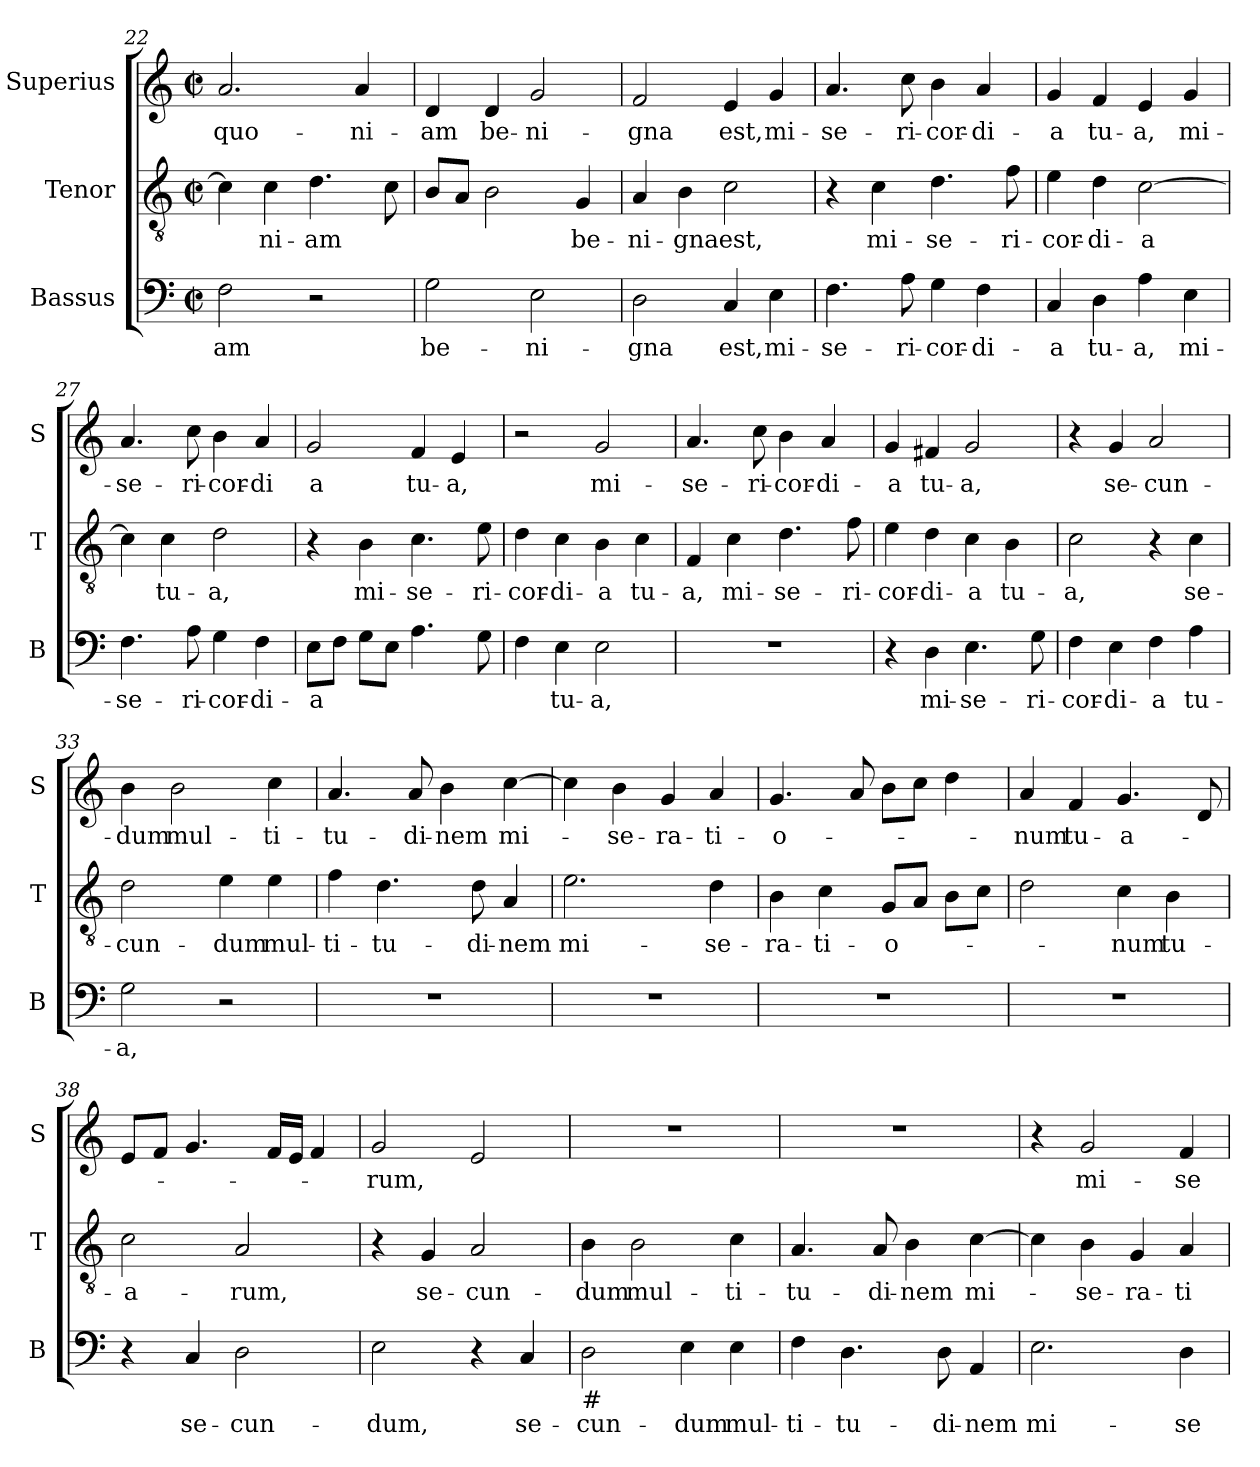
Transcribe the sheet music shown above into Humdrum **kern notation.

**kern	**text	**kern	**text	**kern	**text
*part3	*part3	*part2	*part2	*part1	*part1
*staff3	*staff3	*staff2	*staff2	*staff1	*staff1
*I"Bassus	*	*I"Tenor	*	*I"Superius	*
*I'B	*	*I'T	*	*I'S	*
*clefF4	*	*clefGv2	*	*clefG2	*
*k[]	*	*k[]	*	*k[]	*
*C:	*	*C:	*	*C:	*
*M2/2	*	*M2/2	*	*M2/2	*
*met(c|)	*	*met(c|)	*	*met(c|)	*
=22	=22	=22	=22	=22	=22
!	!LO:LY:b	!	!	!	!LO:LY:b
2F\	-am	4c\]	.	2.a/	quo-
!	!	!	!LO:LY:b	!	!
.	.	4c\	-ni-	.	.
!	!	!	!LO:LY:b	!	!
2r	.	4.d\	-am	.	.
!	!	!	!	!	!LO:LY:b
.	.	.	.	4a/	-ni-
.	.	8c\	.	.	.
=23	=23	=23	=23	=23	=23
!	!LO:LY:b	!	!	!	!LO:LY:b
2G\	be-	8B/L	.	4d/	-am
.	.	8A/J	.	.	.
!	!	!	!	!	!LO:LY:b
.	.	2B\	.	4d/	be-
!	!LO:LY:b	!	!	!	!LO:LY:b
2E\	-ni-	.	.	2g/	-ni-
!	!	!	!LO:LY:b	!	!
.	.	4G/	be-	.	.
=24	=24	=24	=24	=24	=24
!	!LO:LY:b	!	!LO:LY:b	!	!LO:LY:b
2D\	-gna	4A/	-ni-	2f/	-gna
!	!	!	!LO:LY:b	!	!
.	.	4B\	-gna	.	.
!	!LO:LY:b	!	!LO:LY:b	!	!LO:LY:b
4C/	est,	2c\	est,	4e/	est,
!	!LO:LY:b	!	!	!	!LO:LY:b
4E\	mi-	.	.	4g/	mi-
=25	=25	=25	=25	=25	=25
!	!LO:LY:b	!	!	!	!LO:LY:b
4.F\	-se-	4r	.	4.a/	-se-
!	!	!	!LO:LY:b	!	!
.	.	4c\	mi-	.	.
!	!LO:LY:b	!	!	!	!LO:LY:b
8A\	-ri-	.	.	8cc\	-ri-
!	!LO:LY:b	!	!LO:LY:b	!	!LO:LY:b
4G\	-cor-	4.d\	-se-	4b\	-cor-
!	!LO:LY:b	!	!	!	!LO:LY:b
4F\	-di-	.	.	4a/	-di-
!	!	!	!LO:LY:b	!	!
.	.	8f\	-ri-	.	.
=26	=26	=26	=26	=26	=26
!	!LO:LY:b	!	!LO:LY:b	!	!LO:LY:b
4C/	-a	4e\	-cor-	4g/	-a
!	!LO:LY:b	!	!LO:LY:b	!	!LO:LY:b
4D\	tu-	4d\	-di-	4f/	tu-
!	!LO:LY:b	!	!LO:LY:b	!	!LO:LY:b
4A\	-a,	[2c\	-a	4e/	-a,
!	!LO:LY:b	!	!	!	!LO:LY:b
4E\	mi-	.	.	4g/	mi-
!!LO:LB:g=z
=27	=27	=27	=27	=27	=27
!	!LO:LY:b	!	!	!	!LO:LY:b
4.F\	-se-	4c\]	.	4.a/	-se-
!	!	!	!LO:LY:b	!	!
.	.	4c\	tu-	.	.
!	!LO:LY:b	!	!	!	!LO:LY:b
8A\	-ri-	.	.	8cc\	-ri-
!	!LO:LY:b	!	!LO:LY:b	!	!LO:LY:b
4G\	-cor-	2d\	-a,	4b\	-cor-
!	!LO:LY:b	!	!	!	!LO:LY:b
4F\	-di-	.	.	4a/	-di
=28	=28	=28	=28	=28	=28
!	!LO:LY:b	!	!	!	!LO:LY:b
8E\L	-a	4r	.	2g/	a
8F\J	.	.	.	.	.
!	!	!	!LO:LY:b	!	!
8G\L	.	4B\	mi-	.	.
8E\J	.	.	.	.	.
!	!	!	!LO:LY:b	!	!LO:LY:b
4.A\	.	4.c\	-se-	4f/	tu-
!	!	!	!	!	!LO:LY:b
.	.	.	.	4e/	-a,
!	!	!	!LO:LY:b	!	!
8G\	.	8e\	-ri-	.	.
=29	=29	=29	=29	=29	=29
!	!	!	!LO:LY:b	!	!
4F\	.	4d\	-cor-	2r	.
!	!LO:LY:b	!	!LO:LY:b	!	!
4E\	tu-	4c\	-di-	.	.
!	!LO:LY:b	!	!LO:LY:b	!	!LO:LY:b
2E\	-a,	4B\	-a	2g/	mi-
!	!	!	!LO:LY:b	!	!
.	.	4c\	tu-	.	.
=30	=30	=30	=30	=30	=30
!	!	!	!LO:LY:b	!	!LO:LY:b
1r	.	4F/	-a,	4.a/	-se-
!	!	!	!LO:LY:b	!	!
.	.	4c\	mi-	.	.
!	!	!	!	!	!LO:LY:b
.	.	.	.	8cc\	-ri-
!	!	!	!LO:LY:b	!	!LO:LY:b
.	.	4.d\	-se-	4b\	-cor-
!	!	!	!	!	!LO:LY:b
.	.	.	.	4a/	-di-
!	!	!	!LO:LY:b	!	!
.	.	8f\	-ri-	.	.
=31	=31	=31	=31	=31	=31
!	!	!	!LO:LY:b	!	!LO:LY:b
4r	.	4e\	-cor-	4g/	-a
!	!LO:LY:b	!	!LO:LY:b	!	!LO:LY:b
4D\	mi-	4d\	-di-	4f#X/	tu-
!	!LO:LY:b	!	!LO:LY:b	!	!LO:LY:b
4.E\	-se-	4c\	-a	2g/	-a,
!	!	!	!LO:LY:b	!	!
.	.	4B\	tu-	.	.
!	!LO:LY:b	!	!	!	!
8G\	-ri-	.	.	.	.
=32	=32	=32	=32	=32	=32
!	!LO:LY:b	!	!LO:LY:b	!	!
4F\	-cor-	2c\	-a,	4r	.
!	!LO:LY:b	!	!	!	!LO:LY:b
4E\	-di-	.	.	4g/	se-
!	!LO:LY:b	!	!	!	!LO:LY:b
4F\	-a	4r	.	2a/	-cun-
!	!LO:LY:b	!	!LO:LY:b	!	!
4A\	tu-	4c\	se-	.	.
!!LO:LB:g=z
=33	=33	=33	=33	=33	=33
!	!LO:LY:b	!	!LO:LY:b	!	!LO:LY:b
2G\	-a,	2d\	-cun-	4b\	-dum
!	!	!	!	!	!LO:LY:b
.	.	.	.	2b\	mul-
!	!	!	!LO:LY:b	!	!
2r	.	4e\	-dum	.	.
!	!	!	!LO:LY:b	!	!LO:LY:b
.	.	4e\	mul-	4cc\	-ti-
=34	=34	=34	=34	=34	=34
!	!	!	!LO:LY:b	!	!LO:LY:b
1r	.	4f\	-ti-	4.a/	-tu-
!	!	!	!LO:LY:b	!	!
.	.	4.d\	-tu-	.	.
!	!	!	!	!	!LO:LY:b
.	.	.	.	8a/	-di-
!	!	!	!	!	!LO:LY:b
.	.	.	.	4b\	-nem
!	!	!	!LO:LY:b	!	!
.	.	8d\	-di-	.	.
!	!	!	!LO:LY:b	!	!LO:LY:b
.	.	4A/	-nem	[4cc\	mi-
=35	=35	=35	=35	=35	=35
!	!	!	!LO:LY:b	!	!
1r	.	2.e\	mi-	4cc\]	.
!	!	!	!	!	!LO:LY:b
.	.	.	.	4b\	-se-
!	!	!	!	!	!LO:LY:b
.	.	.	.	4g/	-ra-
!	!	!	!LO:LY:b	!	!LO:LY:b
.	.	4d\	-se-	4a/	-ti-
=36	=36	=36	=36	=36	=36
!	!	!	!LO:LY:b	!	!LO:LY:b
1r	.	4B\	-ra-	4.g/	-o-
!	!	!	!LO:LY:b	!	!
.	.	4c\	-ti-	.	.
.	.	.	.	8a/	.
!	!	!	!LO:LY:b	!	!
.	.	8G/L	-o-	8b\L	.
.	.	8A/J	.	8cc\J	.
.	.	8B\L	.	4dd\	.
.	.	8c\J	.	.	.
=37	=37	=37	=37	=37	=37
!	!	!	!	!	!LO:LY:b
1r	.	2d\	.	4a/	-num
!	!	!	!	!	!LO:LY:b
.	.	.	.	4f/	tu-
!	!	!	!LO:LY:b	!	!LO:LY:b
.	.	4c\	-num	4.g/	-a-
!	!	!	!LO:LY:b	!	!
.	.	4B\	tu-	.	.
.	.	.	.	8d/	.
=38	=38	=38	=38	=38	=38
!	!	!	!LO:LY:b	!	!
4r	.	2c\	-a-	8e/L	.
.	.	.	.	8f/J	.
!	!LO:LY:b	!	!	!	!
4C/	se-	.	.	4.g/	.
!	!LO:LY:b	!	!LO:LY:b	!	!
2D\	-cun-	2A/	-rum,	.	.
.	.	.	.	16f/LL	.
.	.	.	.	16e/JJ	.
.	.	.	.	4f/	.
!!LO:PB:g=z
=39	=39	=39	=39	=39	=39
!	!LO:LY:b	!	!	!	!LO:LY:b
2E\	-dum,	4r	.	2g/	-rum,
!	!	!	!LO:LY:b	!	!
.	.	4G/	se-	.	.
!	!	!	!LO:LY:b	!	!
4r	.	2A/	-cun-	2e/	.
!	!LO:LY:b	!	!	!	!
4C/	se-	.	.	.	.
=40	=40	=40	=40	=40	=40
!LO:TX:b:t=#	!	!	!	!	!
!	!LO:LY:b	!	!LO:LY:b	!	!
2D\	-cun-	4B\	-dum	1r	.
!	!	!	!LO:LY:b	!	!
.	.	2B\	mul-	.	.
!	!LO:LY:b	!	!	!	!
4E\	-dum	.	.	.	.
!	!LO:LY:b	!	!LO:LY:b	!	!
4E\	mul-	4c\	-ti-	.	.
=41	=41	=41	=41	=41	=41
!	!LO:LY:b	!	!LO:LY:b	!	!
4F\	-ti-	4.A/	-tu-	1r	.
!	!LO:LY:b	!	!	!	!
4.D\	-tu-	.	.	.	.
!	!	!	!LO:LY:b	!	!
.	.	8A/	-di-	.	.
!	!	!	!LO:LY:b	!	!
.	.	4B\	-nem	.	.
!	!LO:LY:b	!	!	!	!
8D\	-di-	.	.	.	.
!	!LO:LY:b	!	!LO:LY:b	!	!
4AA/	-nem	[4c\	mi-	.	.
=42	=42	=42	=42	=42	=42
!	!LO:LY:b	!	!	!	!
2.E\	mi-	4c\]	.	4r	.
!	!	!	!LO:LY:b	!	!LO:LY:b
.	.	4B\	-se-	2g/	mi-
!	!	!	!LO:LY:b	!	!
.	.	4G/	-ra-	.	.
!	!LO:LY:b	!	!LO:LY:b	!	!LO:LY:b
4D\	-se-	4A/	-ti-	4f/	-se-
=	=	=	=	=	=
*-	*-	*-	*-	*-	*-
